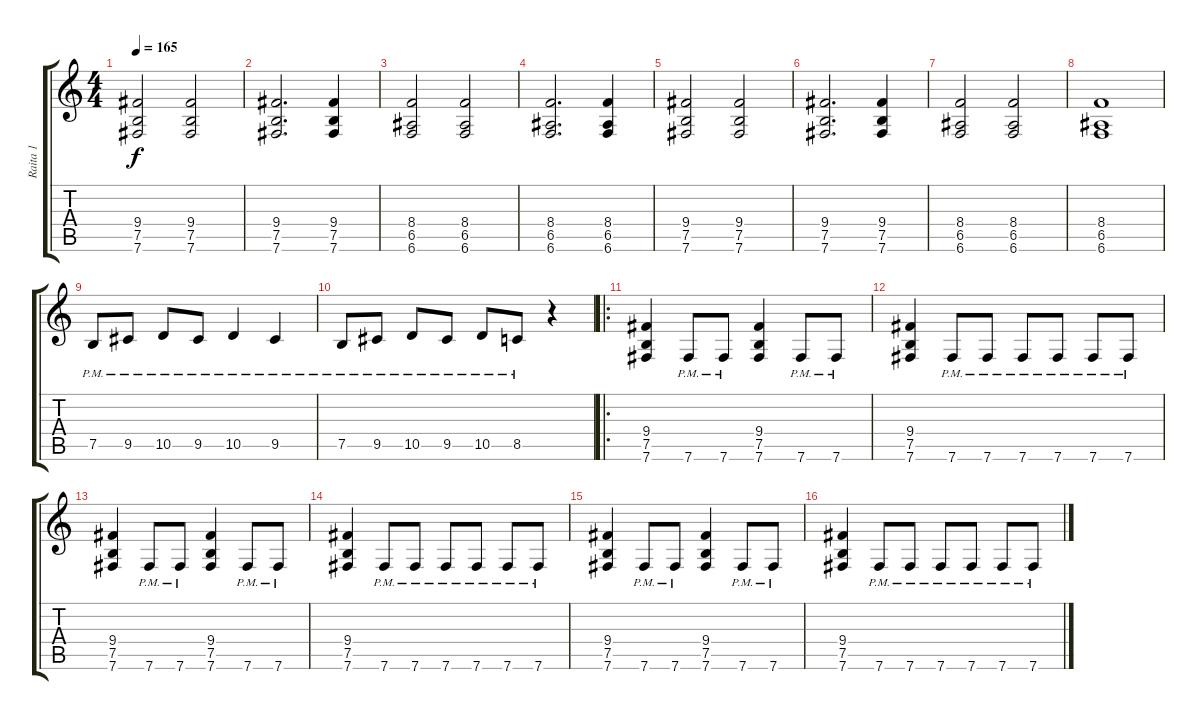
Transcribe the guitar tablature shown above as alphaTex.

\track ("Raita 1" "Raita 1") {instrument distortionguitar}
\staff {score tabs}
\tuning (B3 Gb3 D3 A2 E2 B1) {hide}
\ts (4 4)
\tempo 165
\clef g2
\ks c
(9.4 7.5 7.6).2{dy f instrument distortionguitar} (9.4 7.5 7.6).2 |
(9.4 7.5 7.6).2{d} (9.4 7.5 7.6).4 |
(8.4 6.5 6.6).2 (8.4 6.5 6.6).2 |
(8.4 6.5 6.6).2{d} (8.4 6.5 6.6).4 |
(9.4 7.5 7.6).2 (9.4 7.5 7.6).2 |
(9.4 7.5 7.6).2{d} (9.4 7.5 7.6).4 |
(8.4 6.5 6.6).2 (8.4 6.5 6.6).2 |
(8.4 6.5 6.6).1 |
7.5{pm}.8 9.5{pm}.8 10.5{pm}.8 9.5{pm}.8 10.5{pm}.4 9.5{pm}.4 |
7.5{pm}.8 9.5{pm}.8 10.5{pm}.8 9.5{pm}.8 10.5{pm}.8 8.5{pm}.8 r.4 |
\ro
(9.4 7.5 7.6).4 7.6{pm}.8 7.6{pm}.8 (9.4 7.5 7.6).4 7.6{pm}.8 7.6{pm}.8 |
(9.4 7.5 7.6).4 7.6{pm}.8 7.6{pm}.8 7.6{pm}.8 7.6{pm}.8 7.6{pm}.8 7.6{pm}.8 |
(9.4 7.5 7.6).4 7.6{pm}.8 7.6{pm}.8 (9.4 7.5 7.6).4 7.6{pm}.8 7.6{pm}.8 |
(9.4 7.5 7.6).4 7.6{pm}.8 7.6{pm}.8 7.6{pm}.8 7.6{pm}.8 7.6{pm}.8 7.6{pm}.8 |
(9.4 7.5 7.6).4 7.6{pm}.8 7.6{pm}.8 (9.4 7.5 7.6).4 7.6{pm}.8 7.6{pm}.8 |
(9.4 7.5 7.6).4 7.6{pm}.8 7.6{pm}.8 7.6{pm}.8 7.6{pm}.8 7.6{pm}.8 7.6{pm}.8
